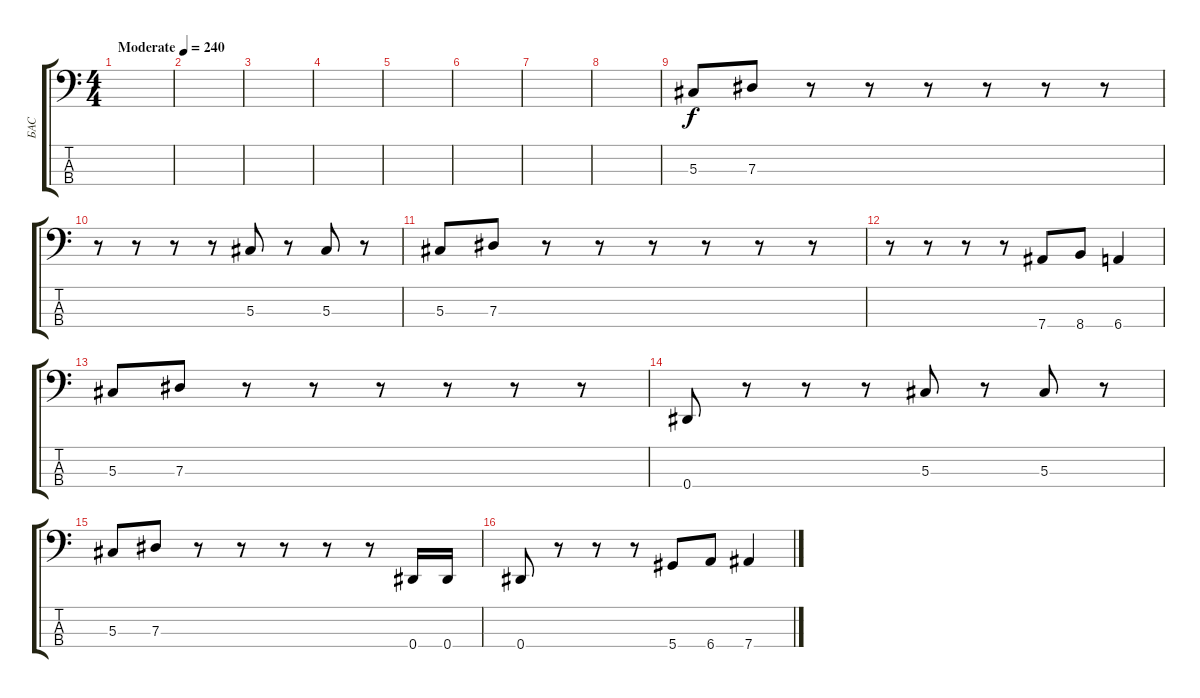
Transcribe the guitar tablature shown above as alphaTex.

\track ("БАС" "БАС") {instrument electricbassfinger}
\staff {score tabs}
\tuning (Gb2 Db2 Ab1 Eb1) {hide}
\ts (4 4)
\tempo (240 "Moderate")
\clef f4
\ks c
|
|
|
|
|
|
|
|
5.3.8 7.3.8 r.8 r.8 r.8 r.8 r.8 r.8 |
r.8 r.8 r.8 r.8 5.3.8 r.8 5.3.8 r.8 |
5.3.8 7.3.8 r.8 r.8 r.8 r.8 r.8 r.8 |
r.8 r.8 r.8 r.8 7.4.8 8.4.8 6.4.4 |
5.3.8 7.3.8 r.8 r.8 r.8 r.8 r.8 r.8 |
0.4.8 r.8 r.8 r.8 5.3.8 r.8 5.3.8 r.8 |
5.3.8 7.3.8 r.8 r.8 r.8 r.8 r.8 0.4.16 0.4.16 |
0.4.8 r.8 r.8 r.8 5.4.8 6.4.8 7.4.4
